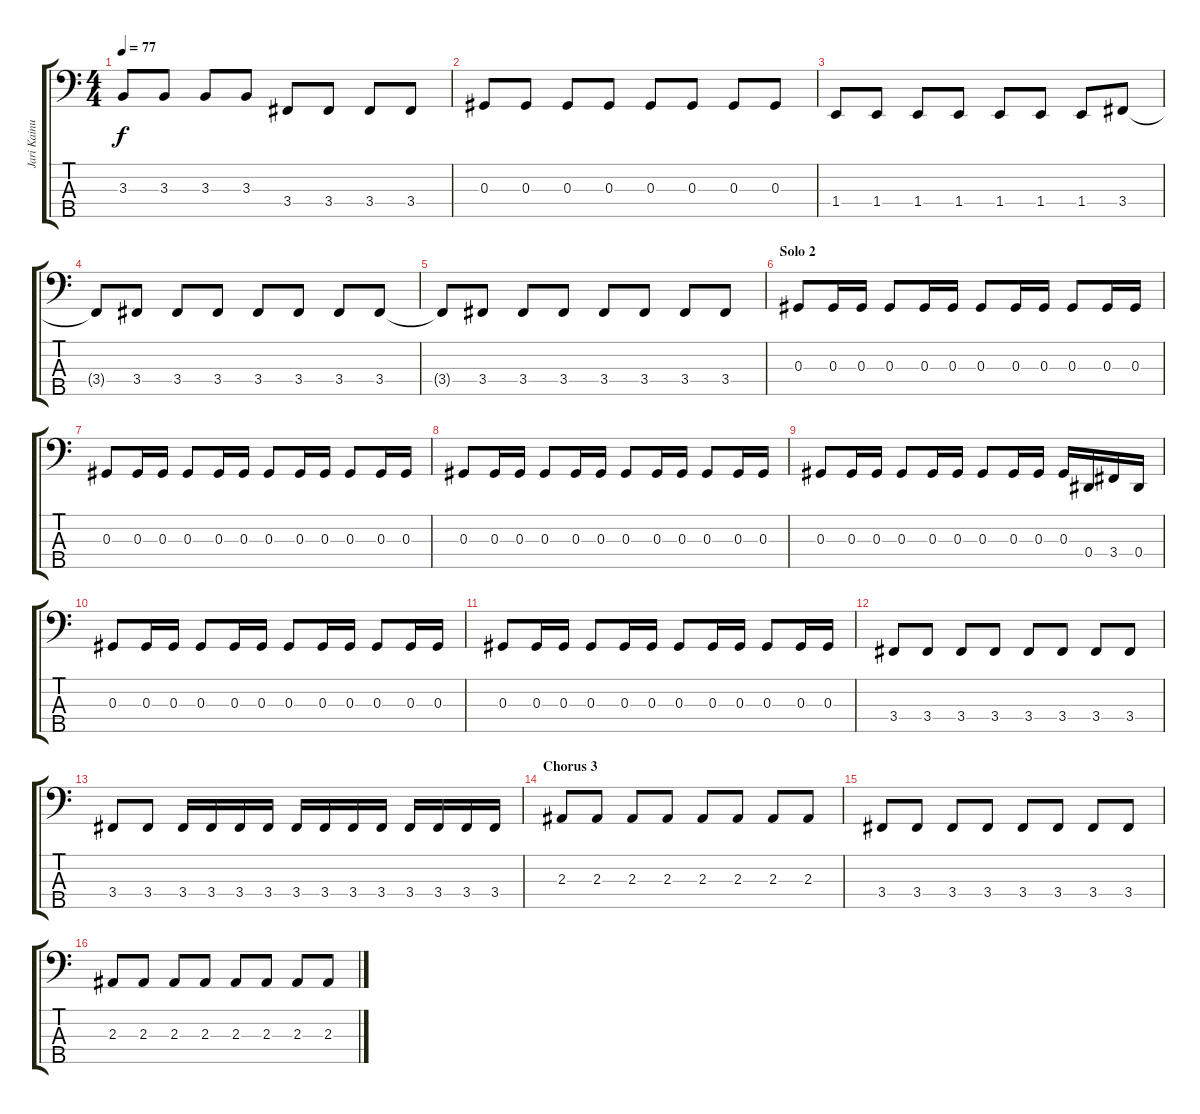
\track ("Jari Kainulainen" "Jari Kainu") {instrument electricbassfinger}
\staff {score tabs}
\tuning (Gb2 Db2 Ab1 Eb1 Bb0) {hide}
\ts (4 4)
\tempo 77
\clef f4
\ks c
3.3.8{dy f} 3.3.8 3.3.8 3.3.8 3.4.8 3.4.8 3.4.8 3.4.8 |
0.3.8 0.3.8 0.3.8 0.3.8 0.3.8 0.3.8 0.3.8 0.3.8 |
1.4.8 1.4.8 1.4.8 1.4.8 1.4.8 1.4.8 1.4.8 3.4.8 |
3.4{t}.8 3.4.8 3.4.8 3.4.8 3.4.8 3.4.8 3.4.8 3.4.8 |
3.4{t}.8 3.4.8 3.4.8 3.4.8 3.4.8 3.4.8 3.4.8 3.4.8 |
\section ("" "Solo 2")
0.3.8 0.3.16 0.3.16 0.3.8 0.3.16 0.3.16 0.3.8 0.3.16 0.3.16 0.3.8 0.3.16 0.3.16 |
0.3.8 0.3.16 0.3.16 0.3.8 0.3.16 0.3.16 0.3.8 0.3.16 0.3.16 0.3.8 0.3.16 0.3.16 |
0.3.8 0.3.16 0.3.16 0.3.8 0.3.16 0.3.16 0.3.8 0.3.16 0.3.16 0.3.8 0.3.16 0.3.16 |
0.3.8 0.3.16 0.3.16 0.3.8 0.3.16 0.3.16 0.3.8 0.3.16 0.3.16 0.3.16 0.4.16 3.4.16 0.4.16 |
0.3.8 0.3.16 0.3.16 0.3.8 0.3.16 0.3.16 0.3.8 0.3.16 0.3.16 0.3.8 0.3.16 0.3.16 |
0.3.8 0.3.16 0.3.16 0.3.8 0.3.16 0.3.16 0.3.8 0.3.16 0.3.16 0.3.8 0.3.16 0.3.16 |
3.4.8 3.4.8 3.4.8 3.4.8 3.4.8 3.4.8 3.4.8 3.4.8 |
3.4.8 3.4.8 3.4.16 3.4.16 3.4.16 3.4.16 3.4.16 3.4.16 3.4.16 3.4.16 3.4.16 3.4.16 3.4.16 3.4.16 |
\section ("" "Chorus 3")
2.3.8 2.3.8 2.3.8 2.3.8 2.3.8 2.3.8 2.3.8 2.3.8 |
3.4.8 3.4.8 3.4.8 3.4.8 3.4.8 3.4.8 3.4.8 3.4.8 |
2.3.8 2.3.8 2.3.8 2.3.8 2.3.8 2.3.8 2.3.8 2.3.8
